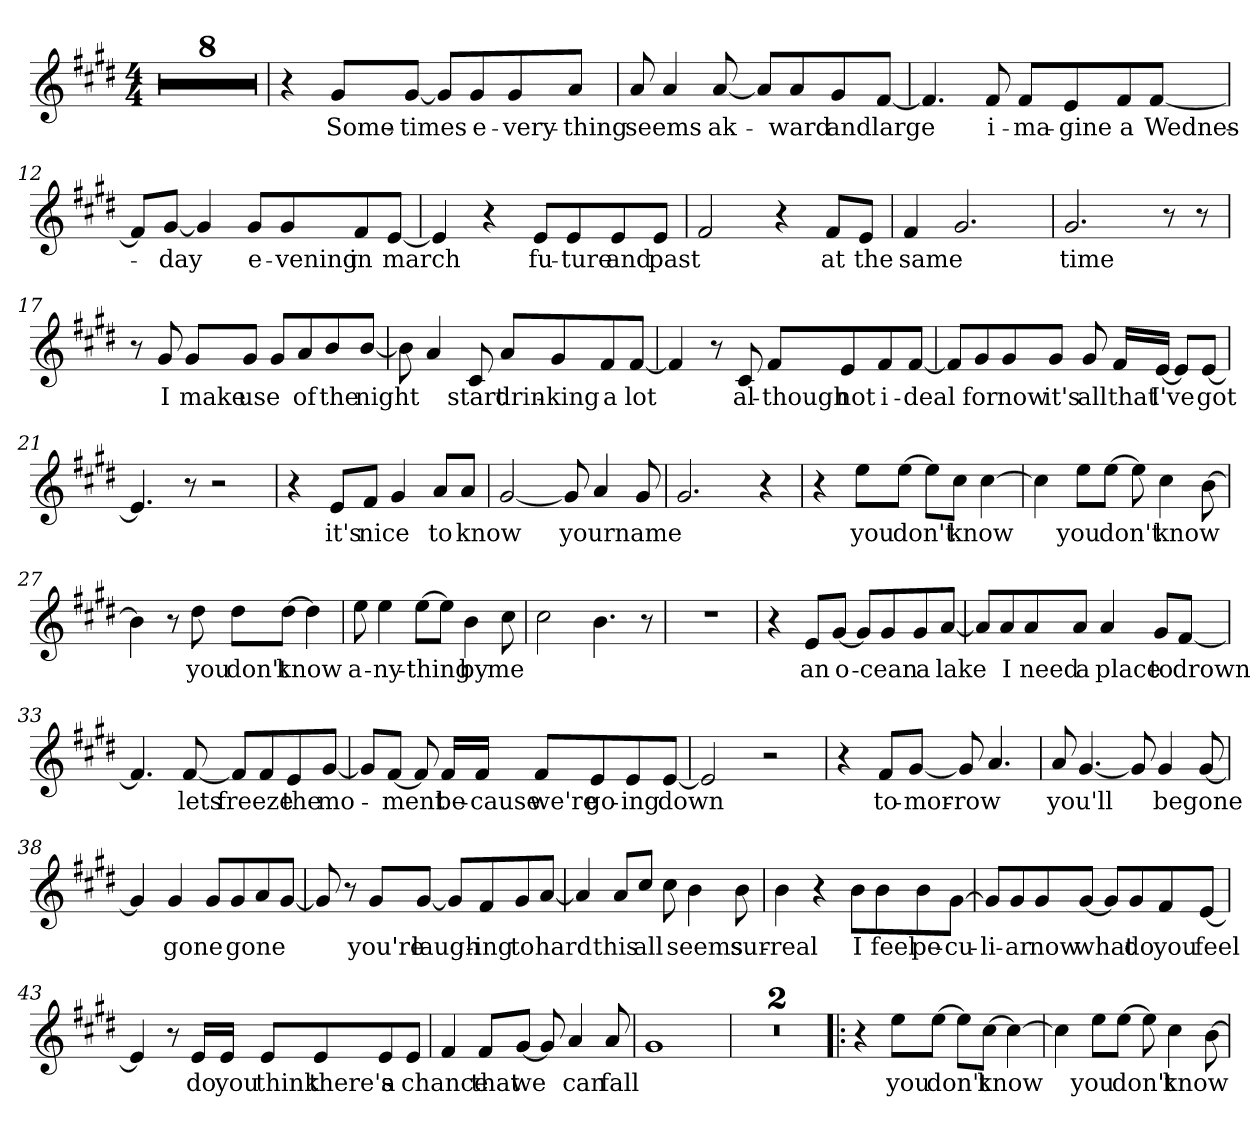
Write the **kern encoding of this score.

**kern	**text
*part1	*part1
*staff1	*staff1
*clefG2	*
*k[f#c#g#d#]	*
*E:	*
*M4/4	*
=1	=1
1r	.
=2	=2
1r	.
=3	=3
1r	.
=4	=4
1r	.
=5	=5
1r	.
=6	=6
1r	.
=7	=7
1r	.
=8	=8
1r	.
!!LO:LB:g=z
=9	=9
4r	.
8g#/L	Some-
[8g#/J	-times
8g#/L]	.
8g#/	e-
8g#/	very-
8a/J	thing
=10	=10
8a/	seems
4a/	.
[8a/	ak-
8a/L]	.
8a/	ward
8g#/	and
[8f#/J	large
=11	=11
4.f#/]	.
8f#/	i-
8f#/L	ma-
8e/	-gine
8f#/	a
[8f#/J	Wednes-
=12	=12
8f#/L]	.
[8g#/J	-day
4g#/]	.
8g#/L	e-
8g#/	vening
8f#/	in
[8e/J	march
!!LO:LB:g=z
=13	=13
4e/]	.
4r	.
8e/L	fu-
8e/	ture
8e/	and
8e/J	past
=14	=14
2f#/	.
4r	.
8f#/L	at
8e/J	the
=15	=15
4f#/	same
2.g#/	.
=16	=16
2.g#/	time
8r	.
8r	.
!!LO:LB:g=z
=17	=17
8r	.
8g#/	I
8g#/L	make
8g#/J	use
8g#/L	.
8a/	of
8b\	the
[8b\J	night
=18	=18
8b\]	.
4a/	.
8c#/	start
8a/L	drin-
8g#/	king
8f#/	a
[8f#/J	lot
=19	=19
4f#/]	.
8r	.
8c#/	al-
8f#/L	-though
8e/	not
8f#/	i-
[8f#/J	deal
=20	=20
8f#/L]	.
8g#/	for
8g#/	now
8g#/J	it's
8g#/	all
16f#/L	that
[16e/J	I've
8e/L]	.
[8e/J	got
!!LO:LB:g=z
=21	=21
4.e/]	.
8r	.
2r	.
=22	=22
4r	.
8e/L	it's
8f#/J	nice
4g#/	.
8a/L	to
8a/J	know
=23	=23
[2g#/	.
8g#/]	your
4a/	.
8g#/	name
=24	=24
2.g#/	.
4r	.
!!LO:LB:g=z
=25	=25
4r	.
8ee\L	you
[8ee\J	don't
8ee\L]	.
8cc#\J	know
[4cc#\	.
=26	=26
4cc#\]	.
8ee\L	you
[8ee\J	don't
8ee\]	.
4cc#\	know
[8b\	.
=27	=27
4b\]	.
8r	.
8dd#\	you
8dd#\L	don't
[8dd#\J	know
4dd#\]	.
=28	=28
8ee\	a-
4ee\	ny-
[8ee\L	-thing
8ee\J]	.
4b\	by
8cc#\	me
!!LO:LB:g=z
=29	=29
2cc#\	.
4.b\	.
8r	.
=30	=30
1r	.
=31	=31
4r	.
8e/L	an
[8g#/J	o-
8g#/L]	.
8g#/	cean
8g#/	a
[8a/J	lake
=32	=32
8a/L]	.
8a/	I
8a/	need
8a/J	a
4a/	place
8g#/L	to
[8f#/J	drown
!!LO:LB:g=z
=33	=33
4.f#/]	.
[8f#/	lets
8f#/L]	freeze
8f#/	.
8e/	the
[8g#/J	mo-
=34	=34
8g#/L]	.
[8f#/J	ment
8f#/]	.
16f#/L	be-
16f#/J	cause
8f#/L	we're
8e/	go-
8e/	ing
[8e/J	down
=35	=35
2e/]	.
2r	.
=36	=36
4r	.
8f#/L	to-
[8g#/J	mor-
8g#/]	row
4.a/	.
!!LO:LB:g=z
=37	=37
8a/	you'll
[4.g#/	.
8g#/]	.
4g#/	be
[8g#/	gone
=38	=38
4g#/]	.
4g#/	gone
8g#/L	.
8g#/	gone
8a/	.
[8g#/J	.
=39	=39
8g#/]	.
8r	.
8g#/L	you're
[8g#/J	laugh-
8g#/L]	.
8f#/	-ing
8g#/	to
[8a/J	hard
=40	=40
4a/]	.
8a/L	this
8cc#\J	all
8cc#\	.
4b\	seems
8b\	sur-
!!LO:LB:g=z
=41	=41
4b\	real
4r	.
8b\L	I
8b\	feel
8b\	pe-
[8g#/J	cu-
=42	=42
8g#/L]	li-
8g#/	ar
8g#/	now
[8g#/J	what
8g#/L]	.
8g#/	do
8f#/	you
[8e/J	feel
=43	=43
4e/]	.
8r	.
16e/L	do
16e/J	you
8e/L	think
8e/	there's
8e/	a
8e/J	chance
=44	=44
4f#/	.
8f#/L	that
[8g#/J	we
8g#/]	.
4a/	can
8a/	fall
!!LO:LB:g=z
=45	=45
1g#	.
=46	=46
1r	.
=47	=47
1r	.
=48!|:	=48!|:
4r	.
8ee\L	you
[8ee\J	don't
8ee\L]	.
[8cc#\J	know
4cc#\_	.
=49	=49
4cc#\]	.
8ee\L	you
[8ee\J	don't
8ee\]	.
4cc#\	know
[8b\	.
=	=
*-	*-
